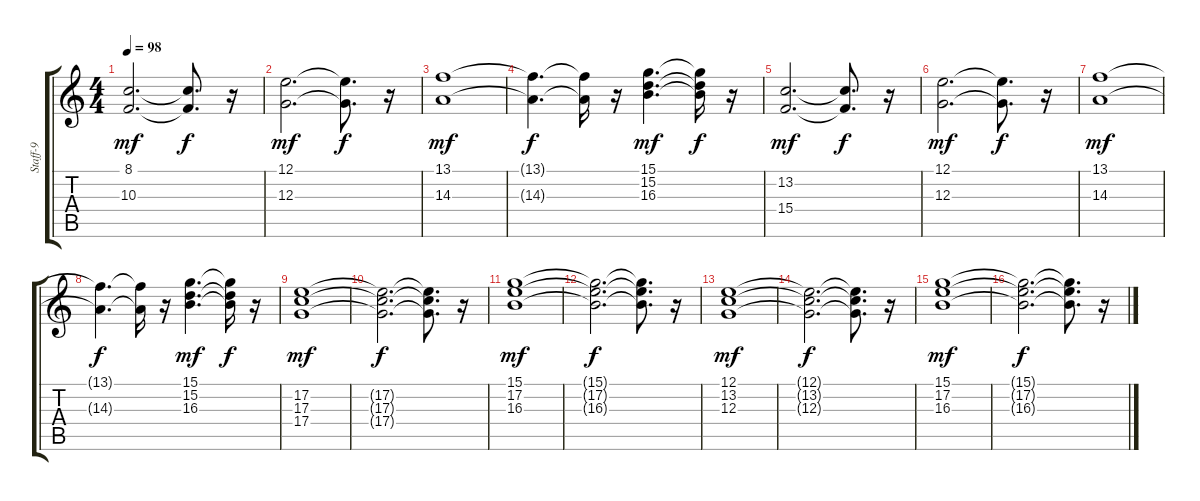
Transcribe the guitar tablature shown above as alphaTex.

\track ("Staff-9" "Staff-9") {instrument electricpiano1}
\staff {score tabs}
\tuning (E4 B3 G3 D3 A2 E2) {hide}
\ts (4 4)
\tempo 98
\clef g2
\ks c
(8.1 10.3).2{d dy mf volume 1} (8.1{t} 10.3{t}).8{d dy f} r.16 |
(12.1 12.3).2{d dy mf volume 1} (12.1{t} 12.3{t}).8{d dy f} r.16 |
(13.1 14.3).1{dy mf volume 1} |
(13.1{t} 14.3{t}).4{d dy f} (13.1{t} 14.3{t}).16 r.16 (15.1 15.2 16.3).4{d dy mf volume 1} (15.1{t} 15.2{t} 16.3{t}).16{dy f} r.16 |
(13.2 15.4).2{d dy mf volume 1} (13.2{t} 15.4{t}).8{d dy f} r.16 |
(12.1 12.3).2{d dy mf volume 1} (12.1{t} 12.3{t}).8{d dy f} r.16 |
(13.1 14.3).1{dy mf volume 1} |
(13.1{t} 14.3{t}).4{d dy f} (13.1{t} 14.3{t}).16 r.16 (15.1 15.2 16.3).4{d dy mf volume 1} (15.1{t} 15.2{t} 16.3{t}).16{dy f} r.16 |
(17.2 17.3 17.4).1{dy mf volume 1} |
(17.2{t} 17.3{t} 17.4{t}).2{d dy f} (17.2{t} 17.3{t} 17.4{t}).8{d} r.16 |
(15.1 17.2 16.3).1{dy mf volume 1} |
(15.1{t} 17.2{t} 16.3{t}).2{d dy f} (15.1{t} 17.2{t} 16.3{t}).8{d} r.16 |
(12.1 13.2 12.3).1{dy mf volume 1} |
(12.1{t} 13.2{t} 12.3{t}).2{d dy f} (12.1{t} 13.2{t} 12.3{t}).8{d} r.16 |
(15.1 17.2 16.3).1{dy mf volume 1} |
(15.1{t} 17.2{t} 16.3{t}).2{d dy f} (15.1{t} 17.2{t} 16.3{t}).8{d} r.16
